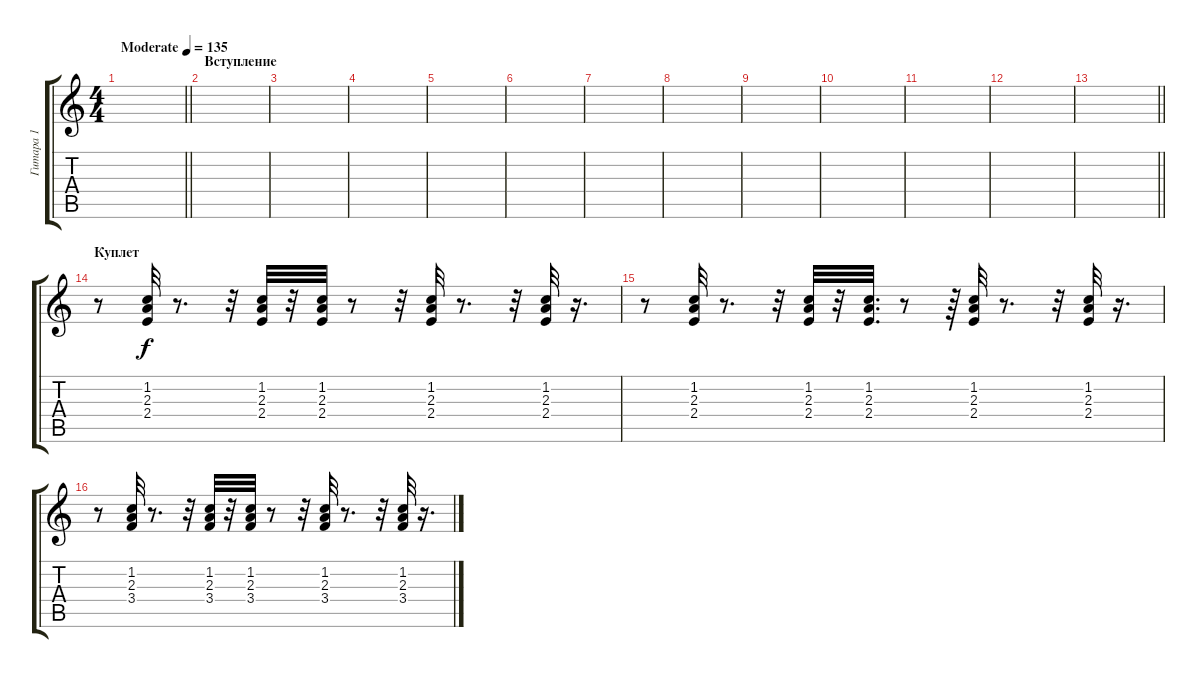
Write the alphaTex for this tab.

\track ("Гитара 1" "Гитара 1") {instrument electricguitarjazz}
\staff {score tabs}
\tuning (E4 B3 G3 D3 A2 E2) {hide}
\ts (4 4)
\tempo (135 "Moderate")
\clef g2
\barLineRight lightlight
\ks c
|
\section ("" "Вступление")
|
|
|
|
|
|
|
|
|
|
|
\barLineRight lightlight
|
\section ("" "Куплет")
r.8 (1.2 2.3 2.4).32 r.8{d} r.32 (1.2 2.3 2.4).32 r.32 (1.2 2.3 2.4).32 r.8 r.32 (1.2 2.3 2.4).32 r.8{d} r.32 (1.2 2.3 2.4).32 r.16{d} |
r.8 (1.2 2.3 2.4).32 r.8{d} r.32 (1.2 2.3 2.4).32 r.32 (1.2 2.3 2.4).32{d} r.8 r.64 (1.2 2.3 2.4).32 r.8{d} r.32 (1.2 2.3 2.4).32 r.16{d} |
r.8 (1.2 2.3 3.4).32 r.8{d} r.32 (1.2 2.3 3.4).32 r.32 (1.2 2.3 3.4).32 r.8 r.32 (1.2 2.3 3.4).32 r.8{d} r.32 (1.2 2.3 3.4).32 r.16{d}
